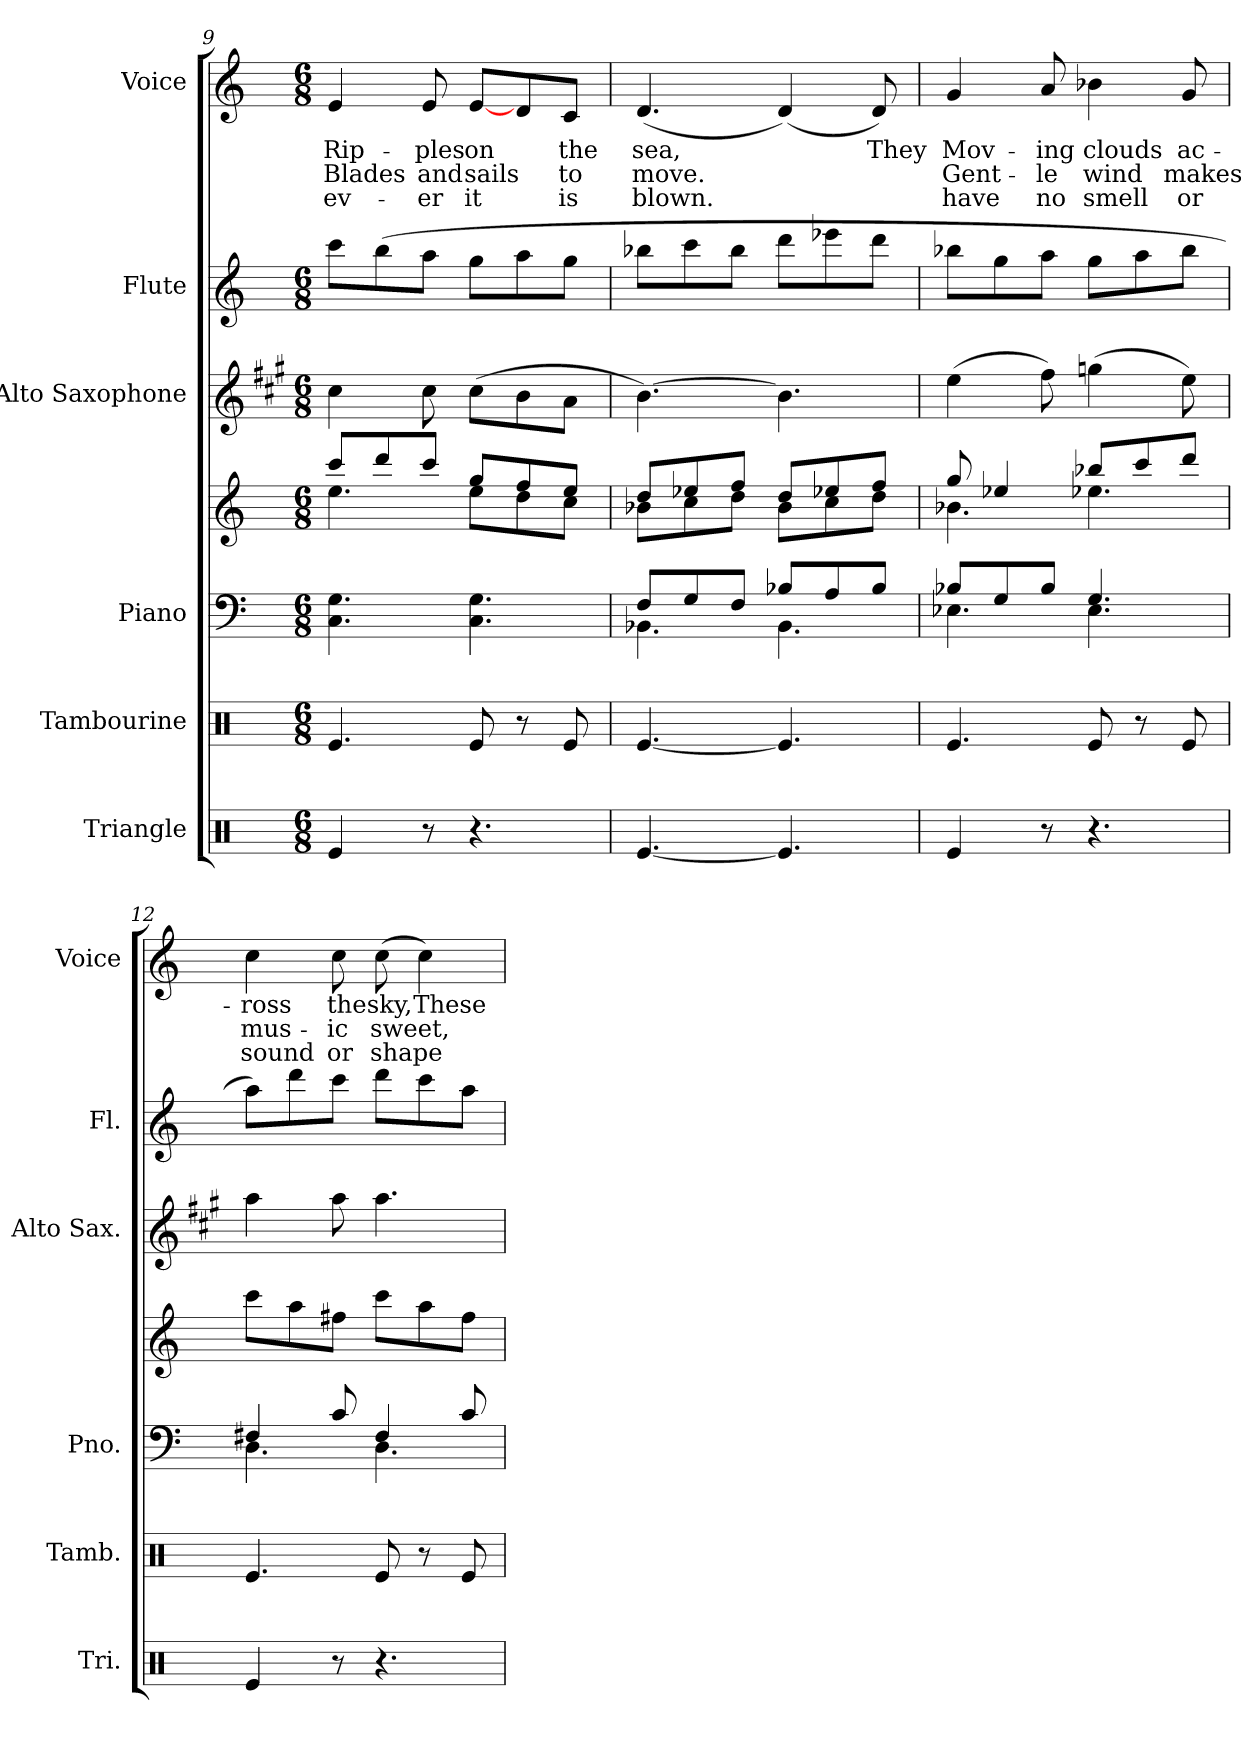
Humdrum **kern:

**kern	**kern	**kern	**kern	**kern	**kern	**kern	**text	**text	**text
*part6	*part5	*part4	*part4	*part3	*part2	*part1	*part1	*part1	*part1
*staff7	*staff6	*staff5	*staff4	*staff3	*staff2	*staff1	*staff1	*staff1	*staff1
*I"Triangle	*I"Tambourine	*I"Piano	*	*I"Alto Saxophone	*I"Flute	*I"Voice	*	*	*
*I'Tri.	*I'Tamb.	*I'Pno.	*	*I'Alto Sax.	*I'Fl.	*I'Voice	*	*	*
*clefX	*clefX	*clefF4	*clefG2	*clefG2	*clefG2	*clefG2	*	*	*
*	*	*	*	*ITrd5c9	*	*	*	*	*
*k[]	*k[]	*k[]	*k[]	*k[]	*k[]	*k[]	*	*	*
*C:	*C:	*C:	*C:	*C:	*C:	*C:	*	*	*
*M6/8	*M6/8	*M6/8	*M6/8	*M6/8	*M6/8	*M6/8	*	*	*
=9	=9	=9	=9	=9	=9	=9	=9	=9	=9
*	*	*	*^	*	*	*	*	*	*
!	!	!	!	!	!	!	!	!LO:LY:b:color=#000000	!LO:LY:b:color=#000000	!LO:LY:b:color=#000000
4Rei/	4.Rei/	4.Ci\ 4.Gi	8ccci/L	4.eei\	4ei\	8ccci\L	4ei/	Rip-	Blades	-ev-
.	.	.	8dddi/	.	.	(8bbi\	.	.	.	.
!	!	!	!	!	!	!	!	!LO:LY:b:color=#000000	!LO:LY:b:color=#000000	!LO:LY:b:color=#000000
8r	.	.	8ccci/J	.	8ei\	8aai\J	8ei/	-ples	and	-er
!	!	!	!	!	!	!	!	!LO:LY:b:color=#000000	!LO:LY:b:color=#000000	!LO:LY:b:color=#000000
4.r	8Rei/	4.Ci\ 4.Gi	8ggi/L	8eei\L	(8ei\L	8ggi\L	[8ei/L	on	sails	it
.	8r	.	8ffi/	8ddi\	8di\	8aai\	8di/	.	.	.
!	!	!	!	!	!	!	!	!LO:LY:b:color=#000000	!LO:LY:b:color=#000000	!LO:LY:b:color=#000000
.	8Rei/	.	8eei/J	8cci\J	8ci\J	8ggi\J	8ci/J	the	to	is
=10	=10	=10	=10	=10	=10	=10	=10	=10	=10	=10
*	*	*^	*	*	*	*	*	*	*	*
!	!	!	!	!	!	!	!	!	!LO:LY:b:color=#000000	!LO:LY:b:color=#000000	!LO:LY:b:color=#000000
[4.Rei/	[4.Rei/	8Fi/L	4.BB-Xi\	8ddi/L	8b-Xi\L	[4.di\)	8bb-Xi\L	(4.di/	sea,	move.	blown.
.	.	8Gi/	.	8ee-Xi/	8cci\	.	8ccci\	.	.	.	.
.	.	8Fi/J	.	8ffi/J	8ddi\J	.	8bb-i\J	.	.	.	.
4.Rei/]	4.Rei/]	8B-Xi/L	4.BB-i\	8ddi/L	8b-i\L	4.di\]	8dddi\L	(4di/)	.	.	.
.	.	8Ai/	.	8ee-Xi/	8cci\	.	8eee-Xi\	.	.	.	.
!	!	!	!	!	!	!	!	!	!LO:LY:b:color=#000000	!	!
.	.	8B-i/J	.	8ffi/J	8ddi\J	.	8dddi\J	8di/)	They	.	.
=11	=11	=11	=11	=11	=11	=11	=11	=11	=11	=11	=11
!	!	!	!	!	!	!	!	!	!LO:LY:b:color=#000000	!LO:LY:b:color=#000000	!LO:LY:b:color=#000000
4Rei/	4.Rei/	8B-Xi/L	4.E-Xi\	8ggi/	4.b-Xi\	(4gi\	8bb-Xi\L	4gi/	Mov-	Gent-	have
.	.	8Gi/	.	4ee-Xi/	.	.	8ggi\	.	.	.	.
!	!	!	!	!	!	!	!	!	!LO:LY:b:color=#000000	!LO:LY:b:color=#000000	!LO:LY:b:color=#000000
8r	.	8B-i/J	.	.	.	8ai\)	8aai\J	8ai/	-ing	-le	no
!	!	!	!	!	!	!	!	!	!LO:LY:b:color=#000000	!LO:LY:b:color=#000000	!LO:LY:b:color=#000000
4.r	8Rei/	4.Gi/	4.E-i\	8bb-Xi/L	4.ee-Xi\	(4b-Xi\	8ggi\L	4b-Xi\	clouds	wind	smell
.	8r	.	.	8ccci/	.	.	8aai\	.	.	.	.
!	!	!	!	!	!	!	!	!	!LO:LY:b:color=#000000	!LO:LY:b:color=#000000	!LO:LY:b:color=#000000
.	8Rei/	.	.	8dddi/J	.	8gi\)	8bb-i\J	8gi/	ac-	makes	or
*	*	*	*	*v	*v	*	*	*	*	*	*
=12	=12	=12	=12	=12	=12	=12	=12	=12	=12	=12
!	!	!	!	!	!	!	!	!LO:LY:b:color=#000000	!LO:LY:b:color=#000000	!LO:LY:b:color=#000000
4Rei/	4.Rei/	4F#Xi/	4.Di\	8ccci\L	4cci\	8aai\L)	4cci\	-ross	mus-	sound
.	.	.	.	8aai\	.	8dddi\	.	.	.	.
!	!	!	!	!	!	!	!	!LO:LY:b:color=#000000	!LO:LY:b:color=#000000	!LO:LY:b:color=#000000
8r	.	8ci/	.	8ff#Xi\J	8cci\	8ccci\J	8cci\	the	-ic	or
!	!	!	!	!	!	!	!	!LO:LY:b:color=#000000	!LO:LY:b:color=#000000	!LO:LY:b:color=#000000
4.r	8Rei/	4F#i/	4.Di\	8ccci\L	4.cci\	8dddi\L	(8cci\	sky,	sweet,	shape
!	!	!	!	!	!	!	!	!LO:LY:b:color=#000000	!	!
.	8r	.	.	8aai\	.	8ccci\	4cci\)	These	.	.
.	8Rei/	8ci/	.	8ff#i\J	.	8aai\J	.	.	.	.
*	*	*v	*v	*	*	*	*	*	*	*
=	=	=	=	=	=	=	=	=	=
*-	*-	*-	*-	*-	*-	*-	*-	*-	*-
